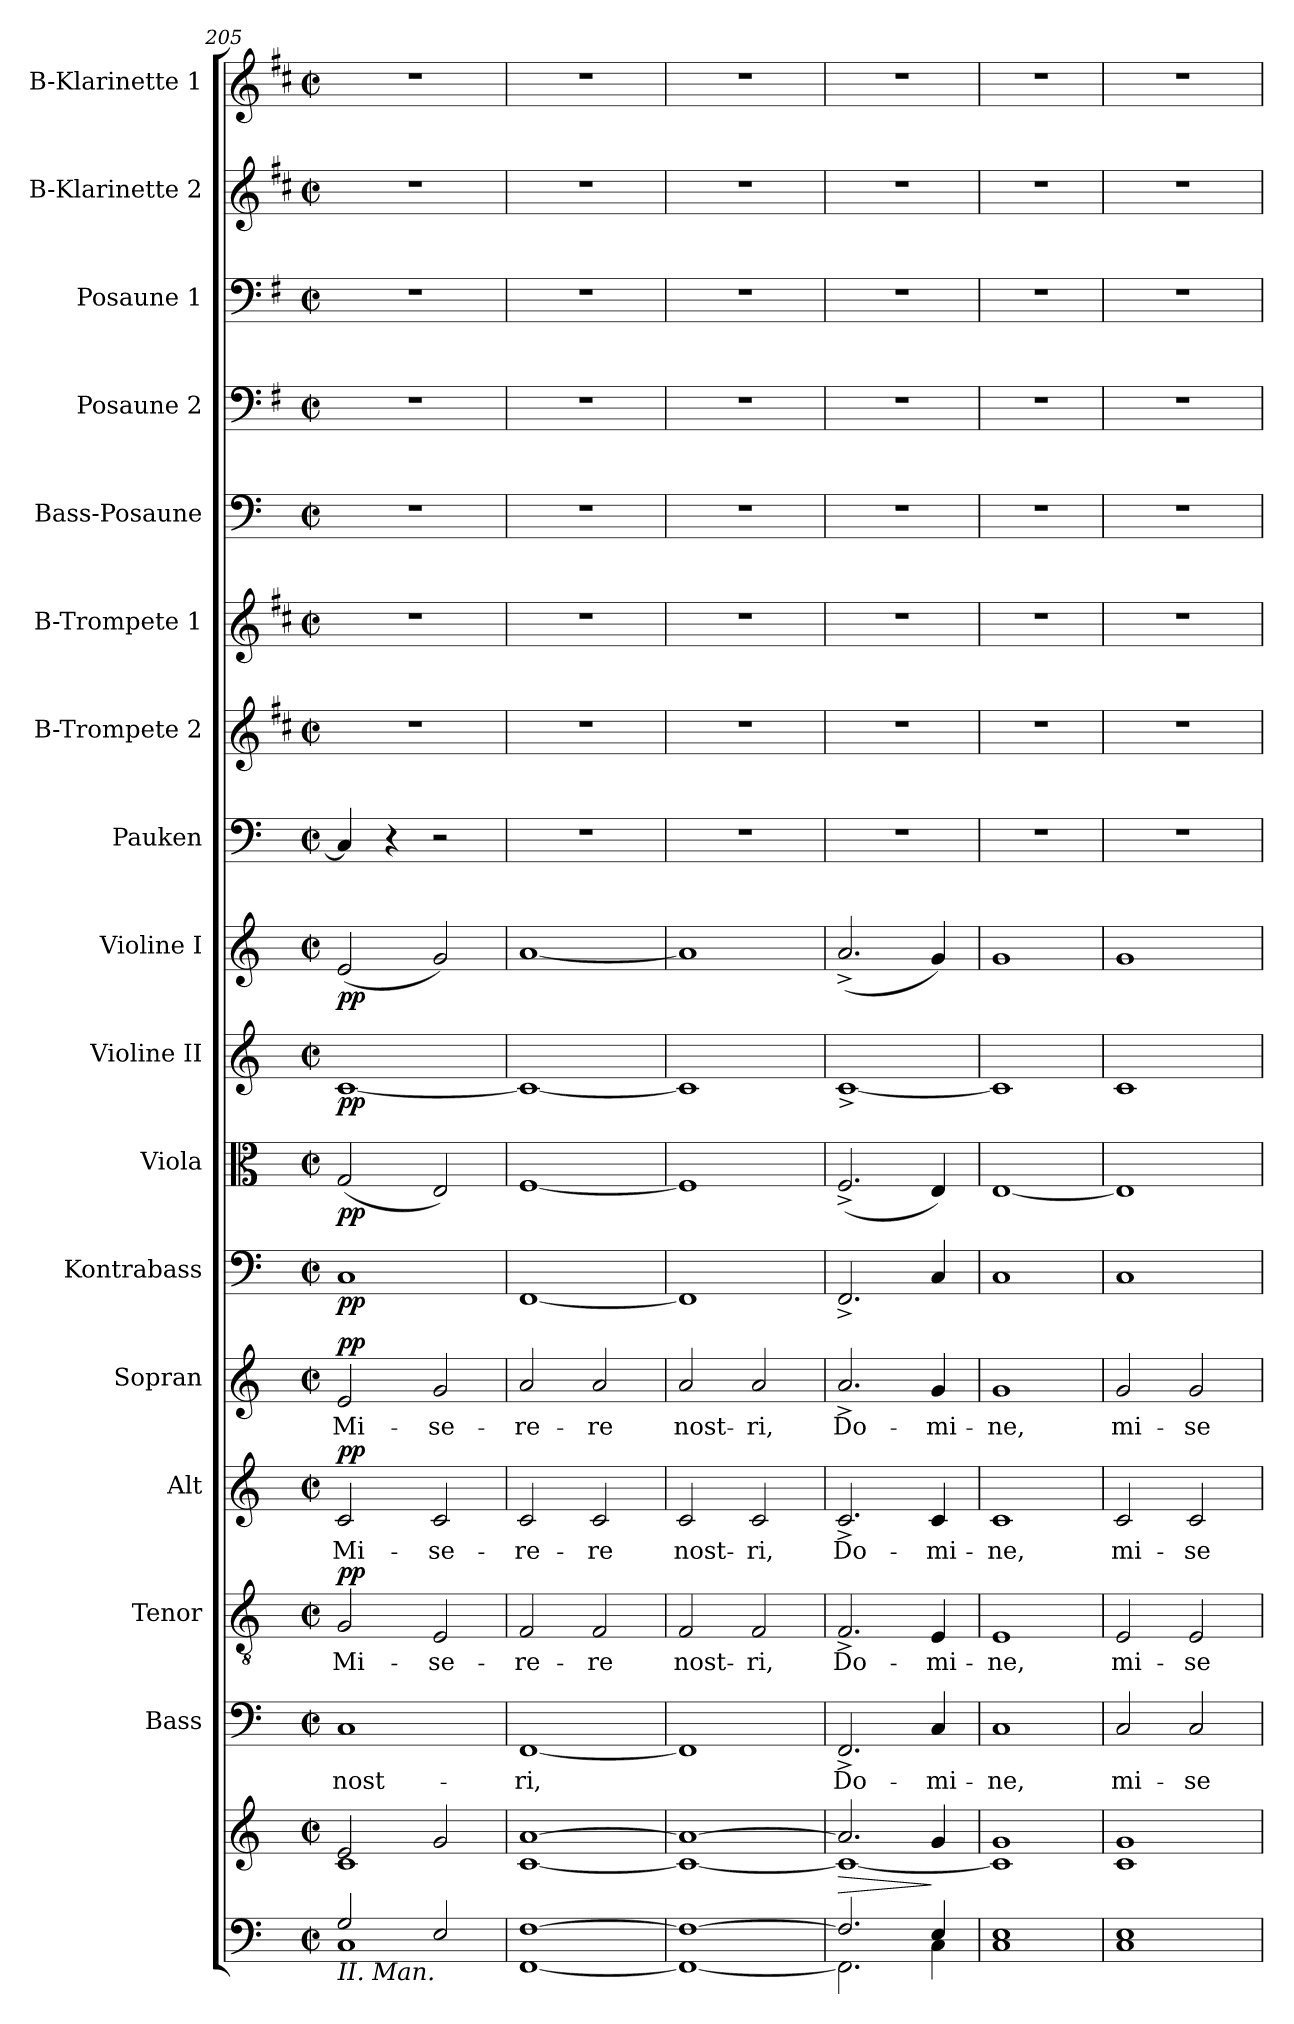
**kern	**kern	**dynam	**kern	**text	**kern	**text	**dynam	**kern	**text	**dynam	**kern	**text	**dynam	**kern	**dynam	**kern	**dynam	**kern	**dynam	**kern	**dynam	**kern	**kern	**kern	**kern	**kern	**kern	**kern	**kern
*part17	*part17	*part17	*part16	*part16	*part15	*part15	*part15	*part14	*part14	*part14	*part13	*part13	*part13	*part12	*part12	*part11	*part11	*part10	*part10	*part9	*part9	*part8	*part7	*part6	*part5	*part4	*part3	*part2	*part1
*staff18	*staff17	*staff17/18	*staff16	*staff16	*staff15	*staff15	*staff15	*staff14	*staff14	*staff14	*staff13	*staff13	*staff13	*staff12	*staff12	*staff11	*staff11	*staff10	*staff10	*staff9	*staff9	*staff8	*staff7	*staff6	*staff5	*staff4	*staff3	*staff2	*staff1
*	*	*	*I"Bass	*	*I"Tenor	*	*	*I"Alt	*	*	*I"Sopran	*	*	*I"Kontrabass	*	*I"Viola	*	*I"Violine II	*	*I"Violine I	*	*I"Pauken	*I"B-Trompete 2	*I"B-Trompete 1	*I"Bass-Posaune	*I"Posaune 2	*I"Posaune 1	*I"B-Klarinette 2	*I"B-Klarinette 1
*	*	*	*I'B.	*	*I'T.	*	*	*I'A.	*	*	*I'S.	*	*	*I'Kb.	*	*I'Vla.	*	*I'Vl. II	*	*I'Vl. I	*	*I'Pk.	*I'B Trp. 2	*I'B Trp. 1	*I'B-Pos.	*I'Pos. 2	*I'Pos. 1	*I'B Kl. 2	*I'B Kl. 1
*clefF4	*clefG2	*	*clefF4	*	*clefGv2	*	*	*clefG2	*	*	*clefG2	*	*	*clefF4	*	*clefC3	*	*clefG2	*	*clefG2	*	*clefF4	*clefG2	*clefG2	*clefF4	*clefF4	*clefF4	*clefG2	*clefG2
*	*	*	*	*	*	*	*	*	*	*	*	*	*	*ITrd7c12	*	*	*	*	*	*	*	*	*ITrd1c2	*ITrd1c2	*	*ITrd4c7	*ITrd4c7	*ITrd1c2	*ITrd1c2
*k[]	*k[]	*	*k[]	*	*k[]	*	*	*k[]	*	*	*k[]	*	*	*k[]	*	*k[]	*	*k[]	*	*k[]	*	*k[]	*k[]	*k[]	*k[]	*k[]	*k[]	*k[]	*k[]
*C:	*C:	*	*C:	*	*C:	*	*	*C:	*	*	*C:	*	*	*C:	*	*C:	*	*C:	*	*C:	*	*C:	*C:	*C:	*C:	*C:	*C:	*C:	*C:
*M2/2	*M2/2	*	*M2/2	*	*M2/2	*	*	*M2/2	*	*	*M2/2	*	*	*M2/2	*	*M2/2	*	*M2/2	*	*M2/2	*	*M2/2	*M2/2	*M2/2	*M2/2	*M2/2	*M2/2	*M2/2	*M2/2
*met(c|)	*met(c|)	*	*met(c|)	*	*met(c|)	*	*	*met(c|)	*	*	*met(c|)	*	*	*met(c|)	*	*met(c|)	*	*met(c|)	*	*met(c|)	*	*met(c|)	*met(c|)	*met(c|)	*met(c|)	*met(c|)	*met(c|)	*met(c|)	*met(c|)
=205	=205	=205	=205	=205	=205	=205	=205	=205	=205	=205	=205	=205	=205	=205	=205	=205	=205	=205	=205	=205	=205	=205	=205	=205	=205	=205	=205	=205	=205
*^	*^	*	*	*	*	*	*	*	*	*	*	*	*	*	*	*	*	*	*	*	*	*	*	*	*	*	*	*	*
!LO:TX:b:i:t=II. Man.	!	!	!	!	!	!	!	!	!	!	!	!	!	!	!	!	!	!	!	!	!	!	!	!	!	!	!	!	!	!	!
!	!	!	!	!	!	!LO:LY:b	!	!LO:LY:b	!LO:DY:a	!	!LO:LY:b	!LO:DY:a	!	!LO:LY:b	!LO:DY:a	!	!LO:DY:b	!	!LO:DY:b	!	!LO:DY:b	!	!LO:DY:b	!	!	!	!	!	!	!	!
2G/	1C	2e/	1c	.	1C	nost-	2G/	Mi-	pp	2c/	Mi-	pp	2e/	Mi-	pp	1CC	pp	(<2G/	pp	[1c	pp	(<2e/	pp	4C/]	1r	1r	1r	1r	1r	1r	1r
.	.	.	.	.	.	.	.	.	.	.	.	.	.	.	.	.	.	.	.	.	.	.	.	4r	.	.	.	.	.	.	.
!	!	!	!	!	!	!	!	!LO:LY:b	!	!	!LO:LY:b	!	!	!LO:LY:b	!	!	!	!	!	!	!	!	!	!	!	!	!	!	!	!	!
2E/	.	2g/	.	.	.	.	2E/	-se-	.	2c/	-se-	.	2g/	-se-	.	.	.	2E/)	.	.	.	2g/)	.	2r	.	.	.	.	.	.	.
=206	=206	=206	=206	=206	=206	=206	=206	=206	=206	=206	=206	=206	=206	=206	=206	=206	=206	=206	=206	=206	=206	=206	=206	=206	=206	=206	=206	=206	=206	=206	=206
!	!	!	!	!	!	!LO:LY:b	!	!LO:LY:b	!	!	!LO:LY:b	!	!	!LO:LY:b	!	!	!	!	!	!	!	!	!	!	!	!	!	!	!	!	!
[>1F	[<1FF	[>1a	[<1c	.	[1FF	-ri,	2F/	-re-	.	2c/	-re-	.	2a/	-re-	.	[1FFF	.	[1F	.	1c_	.	[1a	.	1r	1r	1r	1r	1r	1r	1r	1r
!	!	!	!	!	!	!	!	!LO:LY:b	!	!	!LO:LY:b	!	!	!LO:LY:b	!	!	!	!	!	!	!	!	!	!	!	!	!	!	!	!	!
.	.	.	.	.	.	.	2F/	-re	.	2c/	-re	.	2a/	-re	.	.	.	.	.	.	.	.	.	.	.	.	.	.	.	.	.
!!LO:PB:g=z
=207	=207	=207	=207	=207	=207	=207	=207	=207	=207	=207	=207	=207	=207	=207	=207	=207	=207	=207	=207	=207	=207	=207	=207	=207	=207	=207	=207	=207	=207	=207	=207
!	!	!	!	!	!	!	!	!LO:LY:b	!	!	!LO:LY:b	!	!	!LO:LY:b	!	!	!	!	!	!	!	!	!	!	!	!	!	!	!	!	!
1F_	1FF_	1a_	1c_	.	1FF]	.	2F/	nost-	.	2c/	nost-	.	2a/	nost-	.	1FFF]	.	1F]	.	1c]	.	1a]	.	1r	1r	1r	1r	1r	1r	1r	1r
!	!	!	!	!	!	!	!	!LO:LY:b	!	!	!LO:LY:b	!	!	!LO:LY:b	!	!	!	!	!	!	!	!	!	!	!	!	!	!	!	!	!
.	.	.	.	.	.	.	2F/	-ri,	.	2c/	-ri,	.	2a/	-ri,	.	.	.	.	.	.	.	.	.	.	.	.	.	.	.	.	.
=208	=208	=208	=208	=208	=208	=208	=208	=208	=208	=208	=208	=208	=208	=208	=208	=208	=208	=208	=208	=208	=208	=208	=208	=208	=208	=208	=208	=208	=208	=208	=208
!	!	!	!	!LO:HP:b	!	!LO:LY:b	!	!LO:LY:b	!	!	!LO:LY:b	!	!	!LO:LY:b	!	!	!	!	!	!	!	!	!	!	!	!	!	!	!	!	!
2.F/]	2.FF\]	2.a/]	1c_	>	2.FF^>/	Do-	2.F^>/	Do-	.	2.c^>/	Do-	.	2.a^>/	Do-	.	2.FFF^</	.	(<2.F^</	.	[1c^<	.	(<2.a^</	.	1r	1r	1r	1r	1r	1r	1r	1r
!	!	!	!	!	!	!LO:LY:b	!	!LO:LY:b	!	!	!LO:LY:b	!	!	!LO:LY:b	!	!	!	!	!	!	!	!	!	!	!	!	!	!	!	!	!
4E/	4C\	4g/	.	]	4C/	-mi-	4E/	-mi-	.	4c/	-mi-	.	4g/	-mi-	.	4CC/	.	4E/)	.	.	.	4g/)	.	.	.	.	.	.	.	.	.
=209	=209	=209	=209	=209	=209	=209	=209	=209	=209	=209	=209	=209	=209	=209	=209	=209	=209	=209	=209	=209	=209	=209	=209	=209	=209	=209	=209	=209	=209	=209	=209
!	!	!	!	!	!	!LO:LY:b	!	!LO:LY:b	!	!	!LO:LY:b	!	!	!LO:LY:b	!	!	!	!	!	!	!	!	!	!	!	!	!	!	!	!	!
1E	1C	1g	1c]	.	1C	-ne,	1E	-ne,	.	1c	-ne,	.	1g	-ne,	.	1CC	.	[1E	.	1c]	.	1g	.	1r	1r	1r	1r	1r	1r	1r	1r
=210	=210	=210	=210	=210	=210	=210	=210	=210	=210	=210	=210	=210	=210	=210	=210	=210	=210	=210	=210	=210	=210	=210	=210	=210	=210	=210	=210	=210	=210	=210	=210
!	!	!	!	!	!	!LO:LY:b	!	!LO:LY:b	!	!	!LO:LY:b	!	!	!LO:LY:b	!	!	!	!	!	!	!	!	!	!	!	!	!	!	!	!	!
1E	1C	1g	1c	.	2C/	mi-	2E/	mi-	.	2c/	mi-	.	2g/	mi-	.	1CC	.	1E]	.	1c	.	1g	.	1r	1r	1r	1r	1r	1r	1r	1r
!	!	!	!	!	!	!LO:LY:b	!	!LO:LY:b	!	!	!LO:LY:b	!	!	!LO:LY:b	!	!	!	!	!	!	!	!	!	!	!	!	!	!	!	!	!
.	.	.	.	.	2C/	-se-	2E/	-se-	.	2c/	-se-	.	2g/	-se-	.	.	.	.	.	.	.	.	.	.	.	.	.	.	.	.	.
*v	*v	*	*	*	*	*	*	*	*	*	*	*	*	*	*	*	*	*	*	*	*	*	*	*	*	*	*	*	*	*	*
*	*v	*v	*	*	*	*	*	*	*	*	*	*	*	*	*	*	*	*	*	*	*	*	*	*	*	*	*	*	*	*
=	=	=	=	=	=	=	=	=	=	=	=	=	=	=	=	=	=	=	=	=	=	=	=	=	=	=	=	=	=
*-	*-	*-	*-	*-	*-	*-	*-	*-	*-	*-	*-	*-	*-	*-	*-	*-	*-	*-	*-	*-	*-	*-	*-	*-	*-	*-	*-	*-	*-
